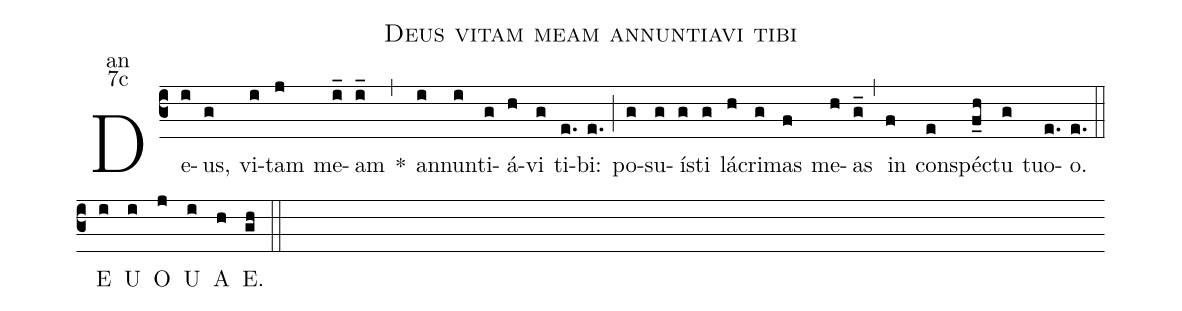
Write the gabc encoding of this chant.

name:Deus vitam meam annuntiavi tibi;
office-part:an;
mode:7c;
%%
(c3) De(i)us,(g) vi(i)tam(j) me(i_)am(i_) <sp>*</sp>(,)
an(i)nun(i)ti(g)á(h)vi(g) ti(e.)bi:(e.) (;)
po(g)su(g)í(g)sti(g) lá(h)cri(g)mas(f) me(h)as(g_) (,)
in(f) con(e)spé(f_h)ctu(g) tuo(e.)o.(e.) (::)
<eu>  E(i) U(i) O(j) U(i) A(h) E.(gh) </eu> (::)
